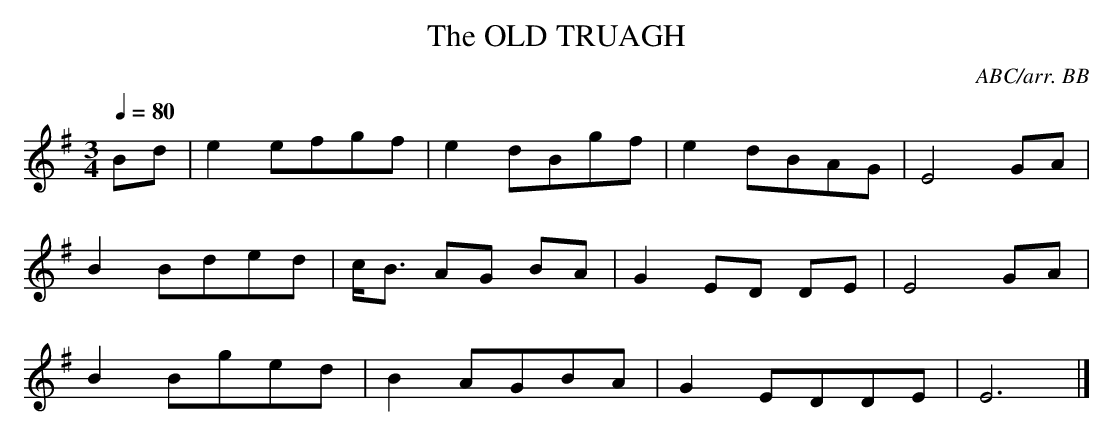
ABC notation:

X:1
T:OLD TRUAGH, The
C:ABC/arr. BB
L:1/8
M:3/4
Q:1/4=80
K:Em
Bd|e2 efgf|e2 dBgf|e2 dBAG|E4 GA|
B2 Bded|c<B AG BA|G2 ED DE|E4 GA|
B2 Bged|B2 AGBA|G2 EDDE|E6 |]
